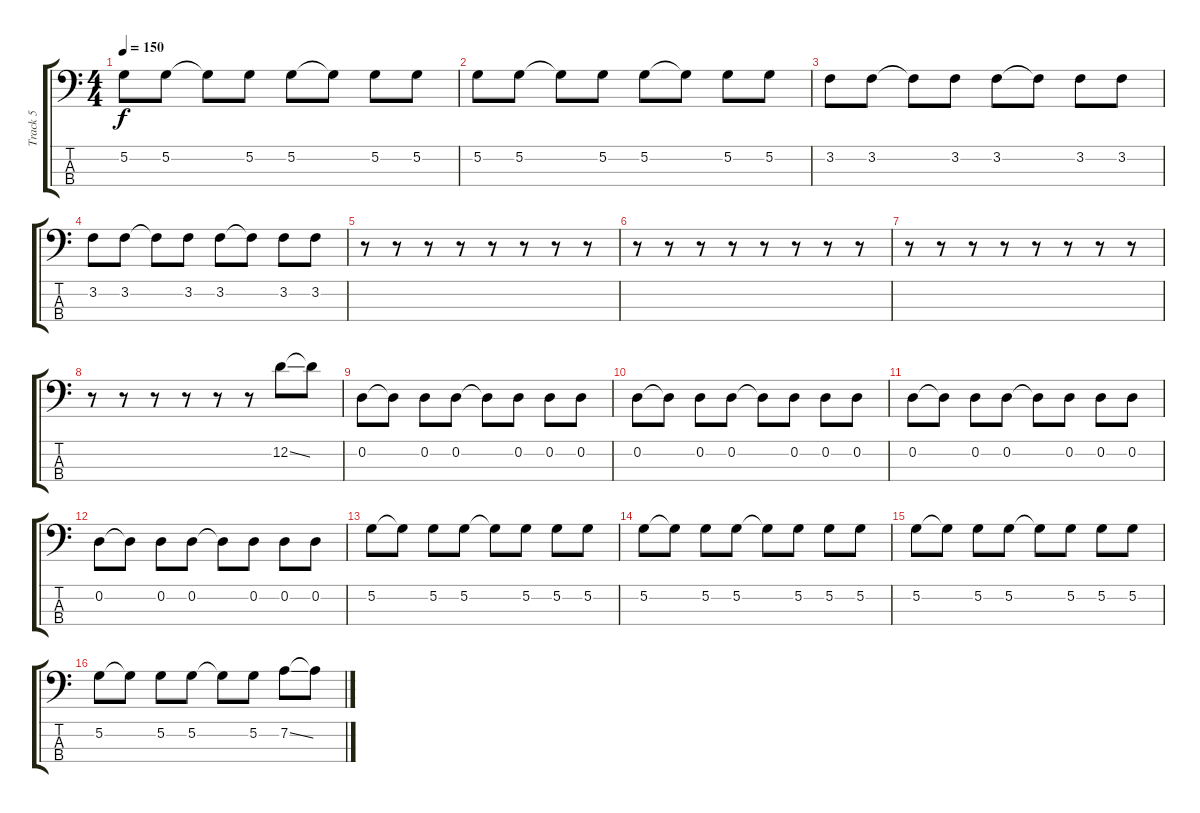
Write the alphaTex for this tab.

\track ("Track 5" "Track 5") {instrument electricbasspick}
\staff {score tabs}
\tuning (G2 D2 A1 E1) {hide}
\ts (4 4)
\tempo 150
\clef f4
\ks c
5.2.8{dy f} 5.2.8 5.2{t}.8 5.2.8 5.2.8 5.2{t}.8 5.2.8 5.2.8 |
5.2.8 5.2.8 5.2{t}.8 5.2.8 5.2.8 5.2{t}.8 5.2.8 5.2.8 |
3.2.8 3.2.8 3.2{t}.8 3.2.8 3.2.8 3.2{t}.8 3.2.8 3.2.8 |
3.2.8 3.2.8 3.2{t}.8 3.2.8 3.2.8 3.2{t}.8 3.2.8 3.2.8 |
r.8 r.8 r.8 r.8 r.8 r.8 r.8 r.8 |
r.8 r.8 r.8 r.8 r.8 r.8 r.8 r.8 |
r.8 r.8 r.8 r.8 r.8 r.8 r.8 r.8 |
r.8 r.8 r.8 r.8 r.8 r.8 12.2{ss}.8 12.2{t}.8 |
0.2.8 0.2{t}.8 0.2.8 0.2.8 0.2{t}.8 0.2.8 0.2.8 0.2.8 |
0.2.8 0.2{t}.8 0.2.8 0.2.8 0.2{t}.8 0.2.8 0.2.8 0.2.8 |
0.2.8 0.2{t}.8 0.2.8 0.2.8 0.2{t}.8 0.2.8 0.2.8 0.2.8 |
0.2.8 0.2{t}.8 0.2.8 0.2.8 0.2{t}.8 0.2.8 0.2.8 0.2.8 |
5.2.8 5.2{t}.8 5.2.8 5.2.8 5.2{t}.8 5.2.8 5.2.8 5.2.8 |
5.2.8 5.2{t}.8 5.2.8 5.2.8 5.2{t}.8 5.2.8 5.2.8 5.2.8 |
5.2.8 5.2{t}.8 5.2.8 5.2.8 5.2{t}.8 5.2.8 5.2.8 5.2.8 |
5.2.8 5.2{t}.8 5.2.8 5.2.8 5.2{t}.8 5.2.8 7.2{ss}.8 7.2{t}.8
